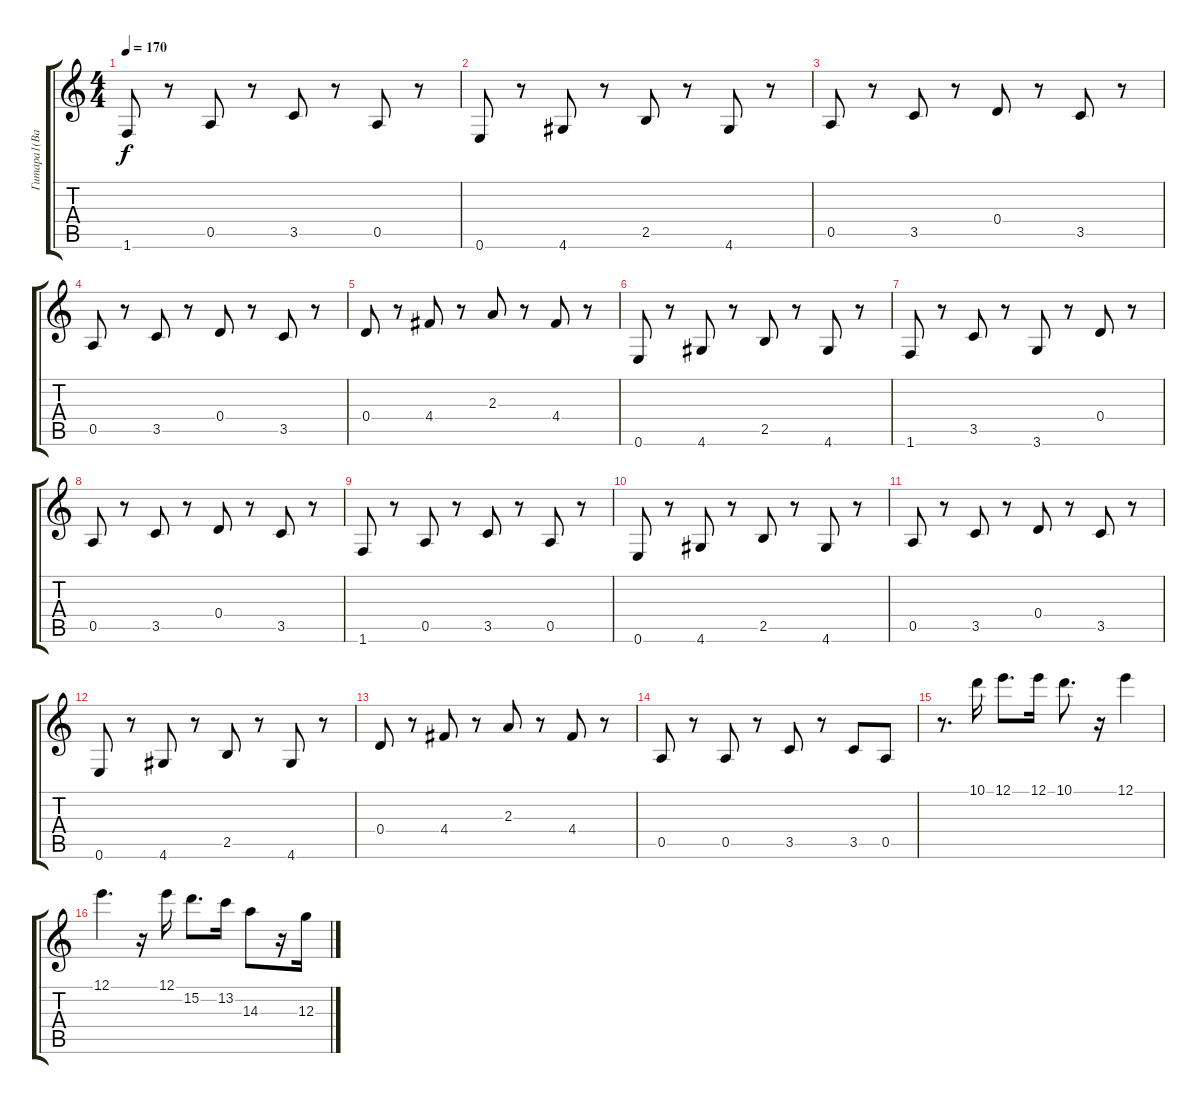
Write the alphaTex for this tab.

\track ("Гитара1(Вадим)" "Гитара1(Ва") {instrument distortionguitar}
\staff {score tabs}
\tuning (E4 B3 G3 D3 A2 E2) {hide}
\ts (4 4)
\tempo 170
\clef g2
\ks c
1.6.8{dy f} r.8 0.5.8 r.8 3.5.8 r.8 0.5.8 r.8 |
0.6.8 r.8 4.6.8 r.8 2.5.8 r.8 4.6.8 r.8 |
0.5.8 r.8 3.5.8 r.8 0.4.8 r.8 3.5.8 r.8 |
0.5.8 r.8 3.5.8 r.8 0.4.8 r.8 3.5.8 r.8 |
0.4.8 r.8 4.4.8 r.8 2.3.8 r.8 4.4.8 r.8 |
0.6.8 r.8 4.6.8 r.8 2.5.8 r.8 4.6.8 r.8 |
1.6.8 r.8 3.5.8 r.8 3.6.8 r.8 0.4.8 r.8 |
0.5.8 r.8 3.5.8 r.8 0.4.8 r.8 3.5.8 r.8 |
1.6.8 r.8 0.5.8 r.8 3.5.8 r.8 0.5.8 r.8 |
0.6.8 r.8 4.6.8 r.8 2.5.8 r.8 4.6.8 r.8 |
0.5.8 r.8 3.5.8 r.8 0.4.8 r.8 3.5.8 r.8 |
0.6.8 r.8 4.6.8 r.8 2.5.8 r.8 4.6.8 r.8 |
0.4.8 r.8 4.4.8 r.8 2.3.8 r.8 4.4.8 r.8 |
0.5.8 r.8 0.5.8 r.8 3.5.8 r.8 3.5.8 0.5.8 |
r.8{d} 10.1.16 12.1.8{d} 12.1.16 10.1.8{d} r.16 12.1.4 |
12.1.4{d} r.16 12.1.16 15.2.8{d} 13.2.16 14.3.8 r.16 12.3.16
